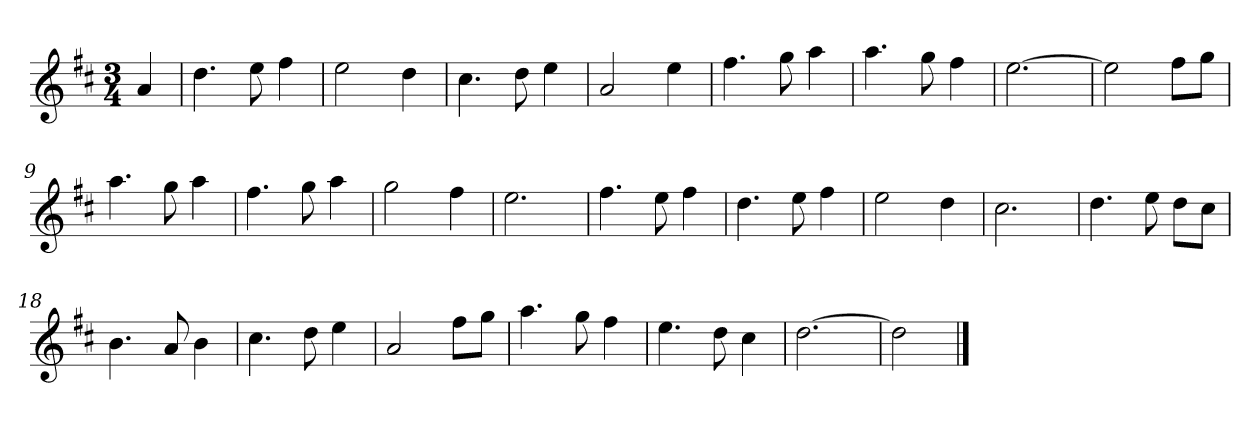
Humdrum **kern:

**kern
*part1
*staff1
*k[f#c#]
*M3/4
*MM120
=
4a
=1
4.dd
8ee
4ff#
=2
2ee
4dd
=3
4.cc#
8dd
4ee
=4
2a
4ee
=5
4.ff#
8gg
4aa
=6
4.aa
8gg
4ff#
=7
[2.ee
=8
2ee]
8ff#L
8ggJ
=9
4.aa
8gg
4aa
=10
4.ff#
8gg
4aa
=11
2gg
4ff#
=12
2.ee
=13
4.ff#
8ee
4ff#
=14
4.dd
8ee
4ff#
=15
2ee
4dd
=16
2.cc#
=17
4.dd
8ee
8ddL
8cc#J
=18
4.b
8a
4b
=19
4.cc#
8dd
4ee
=20
2a
8ff#L
8ggJ
=21
4.aa
8gg
4ff#
=22
4.ee
8dd
4cc#
=23
[2.dd
=24
2dd]
==
*-
